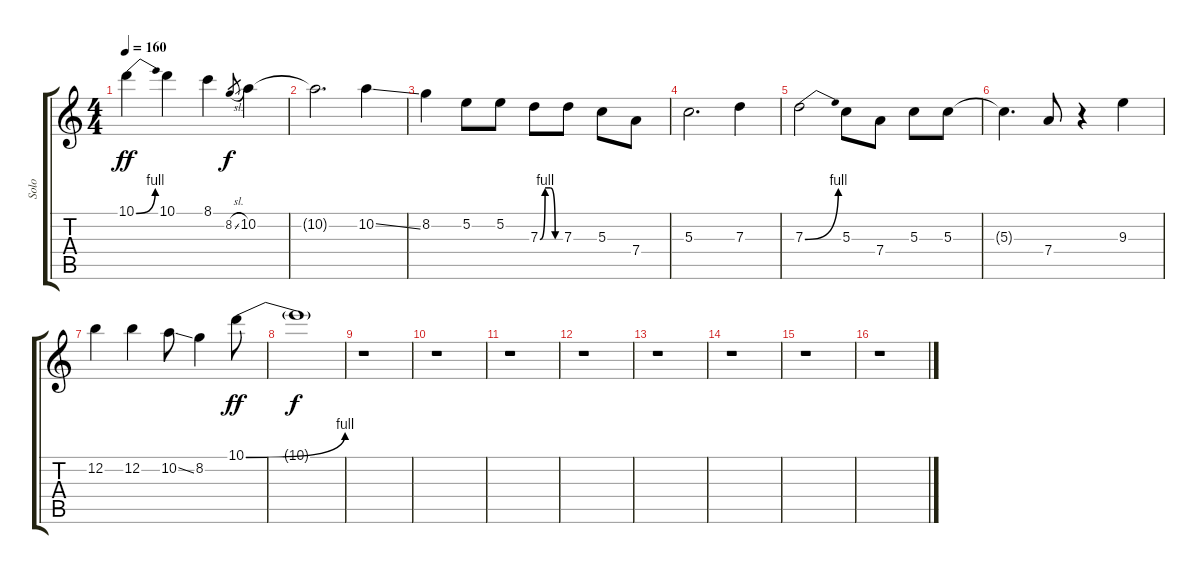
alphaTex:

\track ("Solo" "Solo") {instrument overdrivenguitar}
\staff {score tabs}
\tuning (E4 B3 G3 D3 A2 E2) {hide}
\ts (4 4)
\tempo 160
\clef g2
\ks c
10.1{be (bend 0 0 60 4)}.4{dy ff} 10.1.4 8.1.4 8.2{sl}.8{gr dy f} 10.2.4 |
10.2{t}.2{d} 10.2{ss}.4 |
8.2.4 5.2.8 5.2.8 7.3{be (custom 0 0 15 4 30 4 45 0 60 0)}.8 7.3.8 5.3.8 7.4.8 |
5.3.2{d} 7.3.4 |
7.3{be (bend 0 0 60 4)}.2 5.3.8 7.4.8 5.3.8 5.3.8 |
5.3{t}.4{d} 7.4.8 r.4 9.3.4 |
12.2.4 12.2.4 10.2{ss}.8 8.2.4 10.1{be (bend 0 0 60 4)}.8{dy ff} |
10.1{t}.1{dy f} |
r.1 |
r.1 |
r.1 |
r.1 |
r.1 |
r.1 |
r.1 |
r.1
